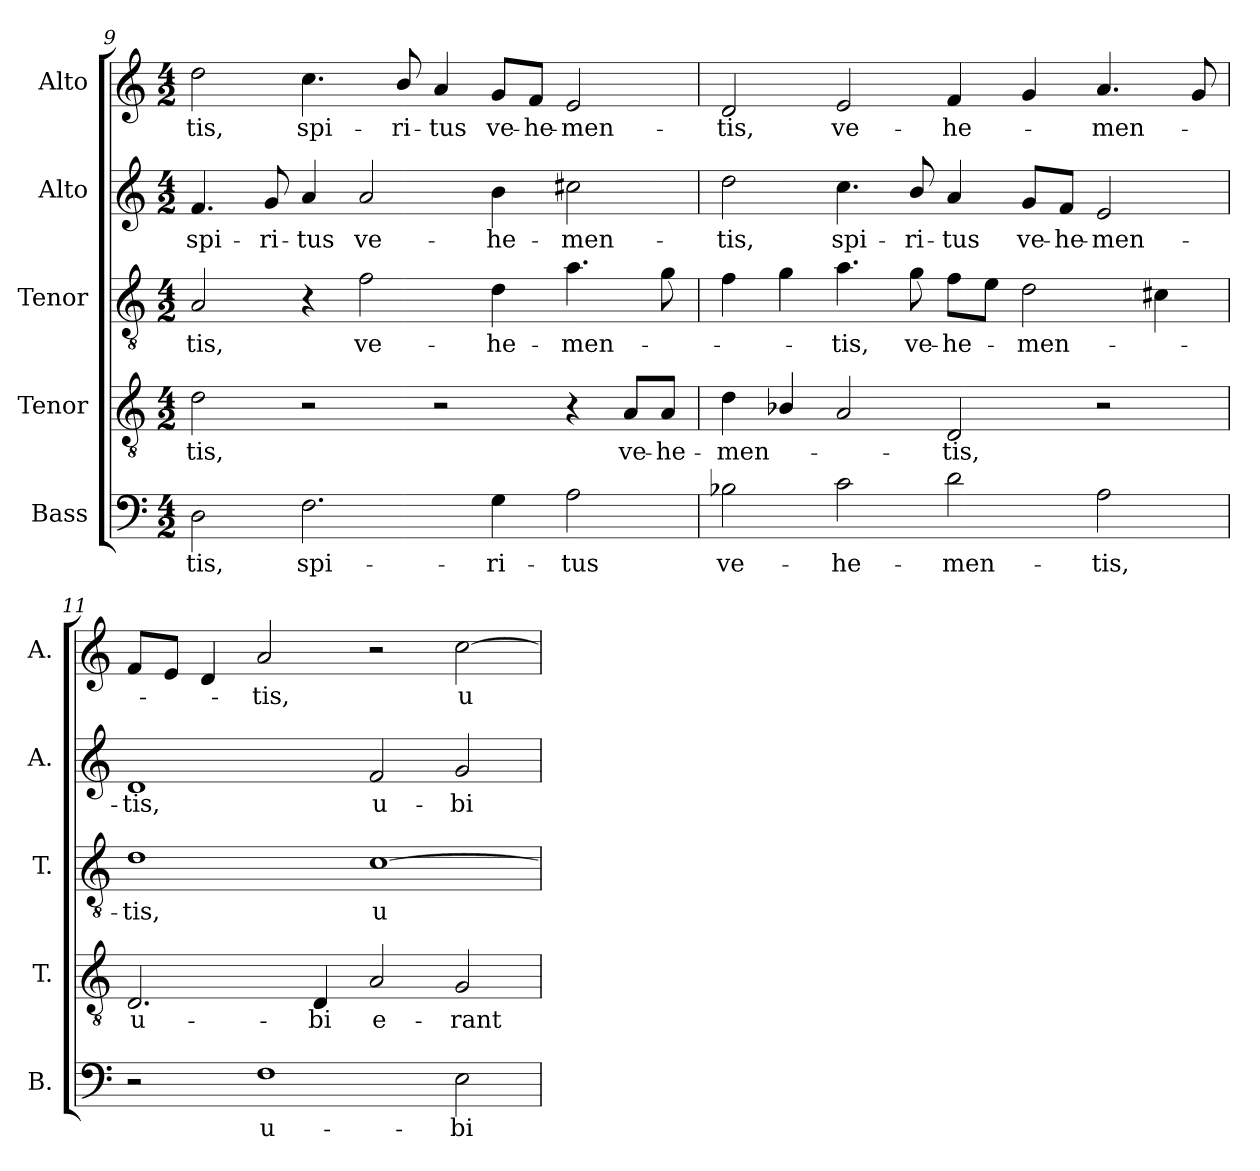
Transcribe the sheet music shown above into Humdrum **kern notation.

**kern	**text	**kern	**text	**kern	**text	**kern	**text	**kern	**text
*part5	*part5	*part4	*part4	*part3	*part3	*part2	*part2	*part1	*part1
*staff5	*staff5	*staff4	*staff4	*staff3	*staff3	*staff2	*staff2	*staff1	*staff1
*I"Bass	*	*I"Tenor	*	*I"Tenor	*	*I"Alto	*	*I"Alto	*
*I'B.	*	*I'T.	*	*I'T.	*	*I'A.	*	*I'A.	*
*clefF4	*	*clefGv2	*	*clefGv2	*	*clefG2	*	*clefG2	*
*	*	*ITrd7c12	*	*ITrd7c12	*	*	*	*	*
*k[]	*	*k[]	*	*k[]	*	*k[]	*	*k[]	*
*C:	*	*C:	*	*C:	*	*C:	*	*C:	*
*M4/2	*	*M4/2	*	*M4/2	*	*M4/2	*	*M4/2	*
=9	=9	=9	=9	=9	=9	=9	=9	=9	=9
!	!LO:LY:b:color=#000000	!	!	!	!	!	!	!	!
!	!	!	!LO:LY:b:color=#000000	!	!	!	!	!	!
!	!	!	!	!	!LO:LY:b:color=#000000	!	!	!	!
!	!	!	!	!	!	!	!LO:LY:b:color=#000000	!	!
!	!	!	!	!	!	!	!	!	!LO:LY:b:color=#000000
2Di\	-tis,	2Di\	-tis,	2AAi/	-tis,	4.fi/	spi-	2ddi\	-tis,
!	!	!	!	!	!	!	!LO:LY:b:color=#000000	!	!
.	.	.	.	.	.	8gi/	-ri-	.	.
!	!LO:LY:b:color=#000000	!	!	!	!	!	!	!	!
!	!	!	!	!	!	!	!LO:LY:b:color=#000000	!	!
!	!	!	!	!	!	!	!	!	!LO:LY:b:color=#000000
2.Fi\	spi-	2r	.	4r	.	4ai/	-tus	4.cci\	spi-
!	!	!	!	!	!LO:LY:b:color=#000000	!	!	!	!
!	!	!	!	!	!	!	!LO:LY:b:color=#000000	!	!
.	.	.	.	2Fi\	ve-	2ai/	ve-	.	.
!	!	!	!	!	!	!	!	!	!LO:LY:b:color=#000000
.	.	.	.	.	.	.	.	8bi/	-ri-
!	!	!	!	!	!	!	!	!	!LO:LY:b:color=#000000
.	.	2r	.	.	.	.	.	4ai/	-tus
!	!LO:LY:b:color=#000000	!	!	!	!	!	!	!	!
!	!	!	!	!	!LO:LY:b:color=#000000	!	!	!	!
!	!	!	!	!	!	!	!LO:LY:b:color=#000000	!	!
!	!	!	!	!	!	!	!	!	!LO:LY:b:color=#000000
4Gi\	-ri-	.	.	4Di\	-he-	4bi\	-he-	8gi/L	ve-
!	!	!	!	!	!	!	!	!	!LO:LY:b:color=#000000
.	.	.	.	.	.	.	.	8fi/J	-he-
!	!LO:LY:b:color=#000000	!	!	!	!	!	!	!	!
!	!	!	!	!	!LO:LY:b:color=#000000	!	!	!	!
!	!	!	!	!	!	!	!LO:LY:b:color=#000000	!	!
!	!	!	!	!	!	!	!	!	!LO:LY:b:color=#000000
2Ai\	-tus	4r	.	4.Ai\	-men-	2cc#Xi\	-men-	2ei/	-men-
!	!	!	!LO:LY:b:color=#000000	!	!	!	!	!	!
.	.	8AAi/L	ve-	.	.	.	.	.	.
!	!	!	!LO:LY:b:color=#000000	!	!	!	!	!	!
.	.	8AAi/J	-he-	8Gi\	.	.	.	.	.
=10	=10	=10	=10	=10	=10	=10	=10	=10	=10
!	!LO:LY:b:color=#000000	!	!	!	!	!	!	!	!
!	!	!	!LO:LY:b:color=#000000	!	!	!	!	!	!
!	!	!	!	!	!	!	!LO:LY:b:color=#000000	!	!
!	!	!	!	!	!	!	!	!	!LO:LY:b:color=#000000
2B-Xi\	ve-	4Di\	-men-	4Fi\	.	2ddi\	-tis,	2di/	-tis,
.	.	4BB-Xi/	.	4Gi\	.	.	.	.	.
!	!LO:LY:b:color=#000000	!	!	!	!	!	!	!	!
!	!	!	!	!	!LO:LY:b:color=#000000	!	!	!	!
!	!	!	!	!	!	!	!LO:LY:b:color=#000000	!	!
!	!	!	!	!	!	!	!	!	!LO:LY:b:color=#000000
2ci\	-he-	2AAi/	.	4.Ai\	-tis,	4.cci\	spi-	2ei/	ve-
!	!	!	!	!	!LO:LY:b:color=#000000	!	!	!	!
!	!	!	!	!	!	!	!LO:LY:b:color=#000000	!	!
.	.	.	.	8Gi\	ve-	8bi/	-ri-	.	.
!	!LO:LY:b:color=#000000	!	!	!	!	!	!	!	!
!	!	!	!LO:LY:b:color=#000000	!	!	!	!	!	!
!	!	!	!	!	!LO:LY:b:color=#000000	!	!	!	!
!	!	!	!	!	!	!	!LO:LY:b:color=#000000	!	!
!	!	!	!	!	!	!	!	!	!LO:LY:b:color=#000000
2di\	-men-	2DDi/	-tis,	8Fi\L	-he-	4ai/	-tus	4fi/	-he-
.	.	.	.	8Ei\J	.	.	.	.	.
!	!	!	!	!	!LO:LY:b:color=#000000	!	!	!	!
!	!	!	!	!	!	!	!LO:LY:b:color=#000000	!	!
.	.	.	.	2Di\	-men-	8gi/L	ve-	4gi/	.
!	!	!	!	!	!	!	!LO:LY:b:color=#000000	!	!
.	.	.	.	.	.	8fi/J	-he-	.	.
!	!LO:LY:b:color=#000000	!	!	!	!	!	!	!	!
!	!	!	!	!	!	!	!LO:LY:b:color=#000000	!	!
!	!	!	!	!	!	!	!	!	!LO:LY:b:color=#000000
2Ai\	-tis,	2r	.	.	.	2ei/	-men-	4.ai/	-men-
.	.	.	.	4C#Xi\	.	.	.	.	.
.	.	.	.	.	.	.	.	8gi/	.
!!LO:PB:g=z
=11	=11	=11	=11	=11	=11	=11	=11	=11	=11
!	!	!	!LO:LY:b:color=#000000	!	!	!	!	!	!
!	!	!	!	!	!LO:LY:b:color=#000000	!	!	!	!
!	!	!	!	!	!	!	!LO:LY:b:color=#000000	!	!
2r	.	2.DDi/	u-	1Di	-tis,	1di	-tis,	8fi/L	.
.	.	.	.	.	.	.	.	8ei/J	.
.	.	.	.	.	.	.	.	4di/	.
!	!LO:LY:b:color=#000000	!	!	!	!	!	!	!	!
!	!	!	!	!	!	!	!	!	!LO:LY:b:color=#000000
1Fi	u-	.	.	.	.	.	.	2ai/	-tis,
!	!	!	!LO:LY:b:color=#000000	!	!	!	!	!	!
.	.	4DDi/	-bi	.	.	.	.	.	.
!	!	!	!LO:LY:b:color=#000000	!	!	!	!	!	!
!	!	!	!	!	!LO:LY:b:color=#000000	!	!	!	!
!	!	!	!	!	!	!	!LO:LY:b:color=#000000	!	!
.	.	2AAi/	e-	[1Ci	u-	2fi/	u-	2r	.
!	!LO:LY:b:color=#000000	!	!	!	!	!	!	!	!
!	!	!	!LO:LY:b:color=#000000	!	!	!	!	!	!
!	!	!	!	!	!	!	!LO:LY:b:color=#000000	!	!
!	!	!	!	!	!	!	!	!	!LO:LY:b:color=#000000
2Ei\	-bi	2GGi/	-rant	.	.	2gi/	-bi	[2cci\	u-
=	=	=	=	=	=	=	=	=	=
*-	*-	*-	*-	*-	*-	*-	*-	*-	*-
